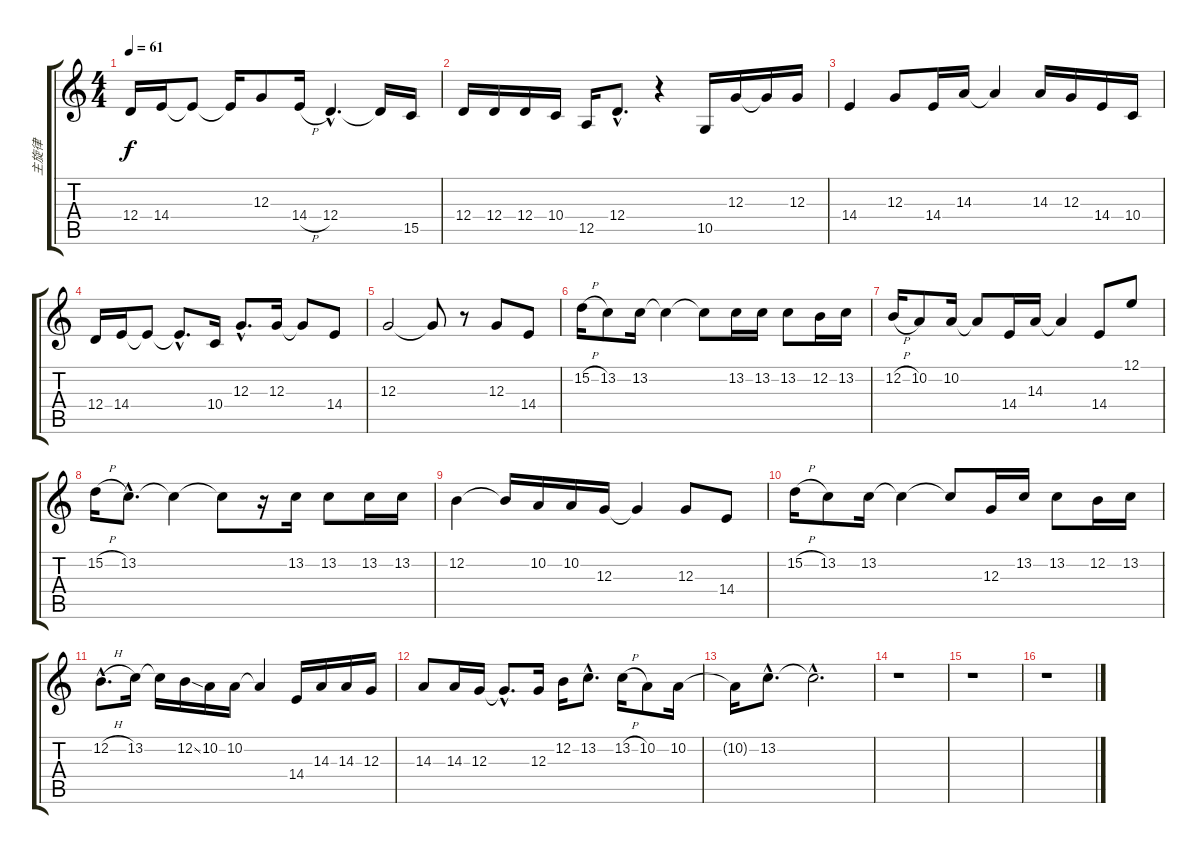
\track ("主旋律" "主旋律") {instrument sopranosax}
\staff {score tabs}
\tuning (E4 B3 G3 D3 A2 E2) {hide}
\ts (4 4)
\tempo 61
\clef g2
\ks c
12.4.16{dy f} 14.4.16 14.4{t}.8 14.4{t}.16 12.3.8 14.4{h}.16 12.4{hac}.4{d} 12.4{t}.16 15.5.16 |
12.4.16 12.4.16 12.4.16 10.4.16 12.5.16 12.4{hac}.8{d} r.4 10.5.16 12.3.16 12.3{t}.16 12.3.16 |
14.4.4 12.3.8 14.4.16 14.3.16 14.3{t}.4 14.3.16 12.3.16 14.4.16 10.4.16 |
12.4.16 14.4.16 14.4{t}.8 14.4{hac t}.8{d} 10.4.16 12.3{hac}.8{d} 12.3.16 12.3{t}.8 14.4.8 |
12.3.2 12.3{t}.8 r.8 12.3.8 14.4.8 |
15.2{h}.16 13.2.8 13.2.16 13.2{t}.4 13.2{t}.8 13.2.16 13.2.16 13.2.8 12.2.16 13.2.16 |
12.2{h}.16 10.2.8 10.2.16 10.2{t}.8 14.4.16 14.3.16 14.3{t}.4 14.4.8 12.1.8 |
15.2{h}.16 13.2{hac}.8{d} 13.2{t}.4 13.2{t}.8 r.16 13.2.16 13.2.8 13.2.16 13.2.16 |
12.2.4 12.2{t}.16 10.2.16 10.2.16 12.3.16 12.3{t}.4 12.3.8 14.4.8 |
15.2{h}.16 13.2.8 13.2.16 13.2{t}.4 13.2{t}.8 12.3.16 13.2.16 13.2.8 12.2.16 13.2.16 |
12.2{h hac}.8{d} 13.2.16 13.2{t}.16 12.2{ss}.16 10.2.16 10.2.16 10.2{t}.4 14.4.16 14.3.16 14.3.16 12.3.16 |
14.3.8 14.3.16 12.3.16 12.3{hac t}.8{d} 12.3.16 12.2.16 13.2{hac}.8{d} 13.2{h}.16 10.2.8 10.2.16 |
10.2{t}.16 13.2{hac}.8{d} 13.2{hac t}.2{d} |
r.1 |
r.1 |
r.1
